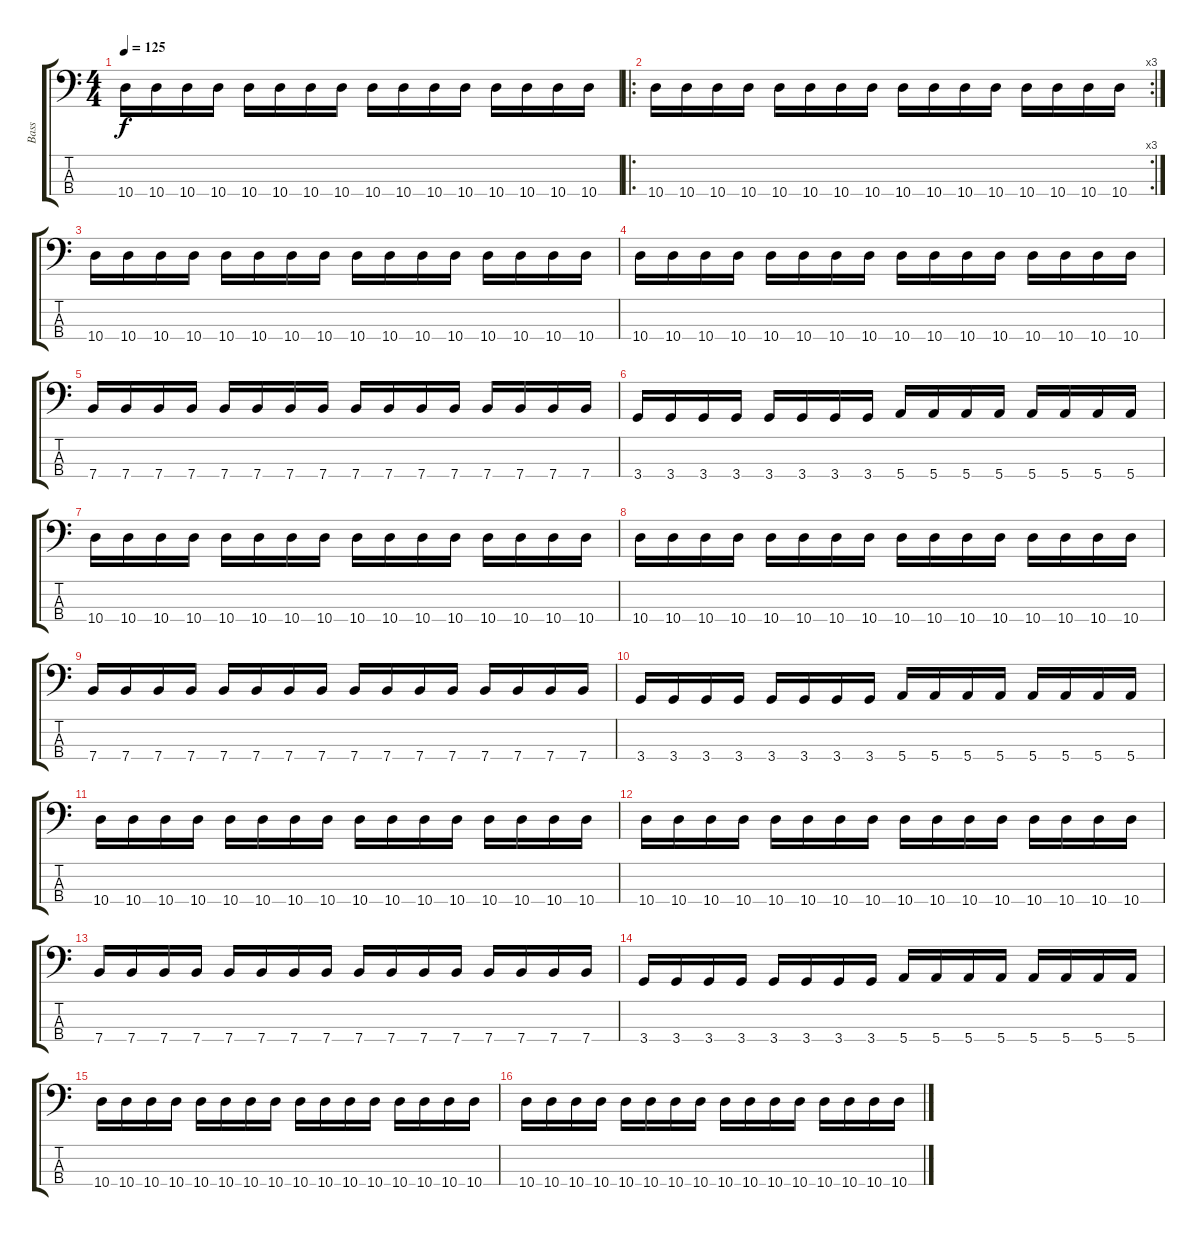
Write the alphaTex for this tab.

\track ("Bass" "Bass") {instrument electricbassfinger}
\staff {score tabs}
\tuning (G2 D2 A1 E1) {hide}
\ts (4 4)
\tempo 125
\clef f4
\ks c
10.4.16{dy f} 10.4.16 10.4.16 10.4.16 10.4.16 10.4.16 10.4.16 10.4.16 10.4.16 10.4.16 10.4.16 10.4.16 10.4.16 10.4.16 10.4.16 10.4.16 |
\ro
\rc 3
10.4.16 10.4.16 10.4.16 10.4.16 10.4.16 10.4.16 10.4.16 10.4.16 10.4.16 10.4.16 10.4.16 10.4.16 10.4.16 10.4.16 10.4.16 10.4.16 |
10.4.16 10.4.16 10.4.16 10.4.16 10.4.16 10.4.16 10.4.16 10.4.16 10.4.16 10.4.16 10.4.16 10.4.16 10.4.16 10.4.16 10.4.16 10.4.16 |
10.4.16 10.4.16 10.4.16 10.4.16 10.4.16 10.4.16 10.4.16 10.4.16 10.4.16 10.4.16 10.4.16 10.4.16 10.4.16 10.4.16 10.4.16 10.4.16 |
7.4.16 7.4.16 7.4.16 7.4.16 7.4.16 7.4.16 7.4.16 7.4.16 7.4.16 7.4.16 7.4.16 7.4.16 7.4.16 7.4.16 7.4.16 7.4.16 |
3.4.16 3.4.16 3.4.16 3.4.16 3.4.16 3.4.16 3.4.16 3.4.16 5.4.16 5.4.16 5.4.16 5.4.16 5.4.16 5.4.16 5.4.16 5.4.16 |
10.4.16 10.4.16 10.4.16 10.4.16 10.4.16 10.4.16 10.4.16 10.4.16 10.4.16 10.4.16 10.4.16 10.4.16 10.4.16 10.4.16 10.4.16 10.4.16 |
10.4.16 10.4.16 10.4.16 10.4.16 10.4.16 10.4.16 10.4.16 10.4.16 10.4.16 10.4.16 10.4.16 10.4.16 10.4.16 10.4.16 10.4.16 10.4.16 |
7.4.16 7.4.16 7.4.16 7.4.16 7.4.16 7.4.16 7.4.16 7.4.16 7.4.16 7.4.16 7.4.16 7.4.16 7.4.16 7.4.16 7.4.16 7.4.16 |
3.4.16 3.4.16 3.4.16 3.4.16 3.4.16 3.4.16 3.4.16 3.4.16 5.4.16 5.4.16 5.4.16 5.4.16 5.4.16 5.4.16 5.4.16 5.4.16 |
10.4.16 10.4.16 10.4.16 10.4.16 10.4.16 10.4.16 10.4.16 10.4.16 10.4.16 10.4.16 10.4.16 10.4.16 10.4.16 10.4.16 10.4.16 10.4.16 |
10.4.16 10.4.16 10.4.16 10.4.16 10.4.16 10.4.16 10.4.16 10.4.16 10.4.16 10.4.16 10.4.16 10.4.16 10.4.16 10.4.16 10.4.16 10.4.16 |
7.4.16 7.4.16 7.4.16 7.4.16 7.4.16 7.4.16 7.4.16 7.4.16 7.4.16 7.4.16 7.4.16 7.4.16 7.4.16 7.4.16 7.4.16 7.4.16 |
3.4.16 3.4.16 3.4.16 3.4.16 3.4.16 3.4.16 3.4.16 3.4.16 5.4.16 5.4.16 5.4.16 5.4.16 5.4.16 5.4.16 5.4.16 5.4.16 |
10.4.16 10.4.16 10.4.16 10.4.16 10.4.16 10.4.16 10.4.16 10.4.16 10.4.16 10.4.16 10.4.16 10.4.16 10.4.16 10.4.16 10.4.16 10.4.16 |
10.4.16 10.4.16 10.4.16 10.4.16 10.4.16 10.4.16 10.4.16 10.4.16 10.4.16 10.4.16 10.4.16 10.4.16 10.4.16 10.4.16 10.4.16 10.4.16
